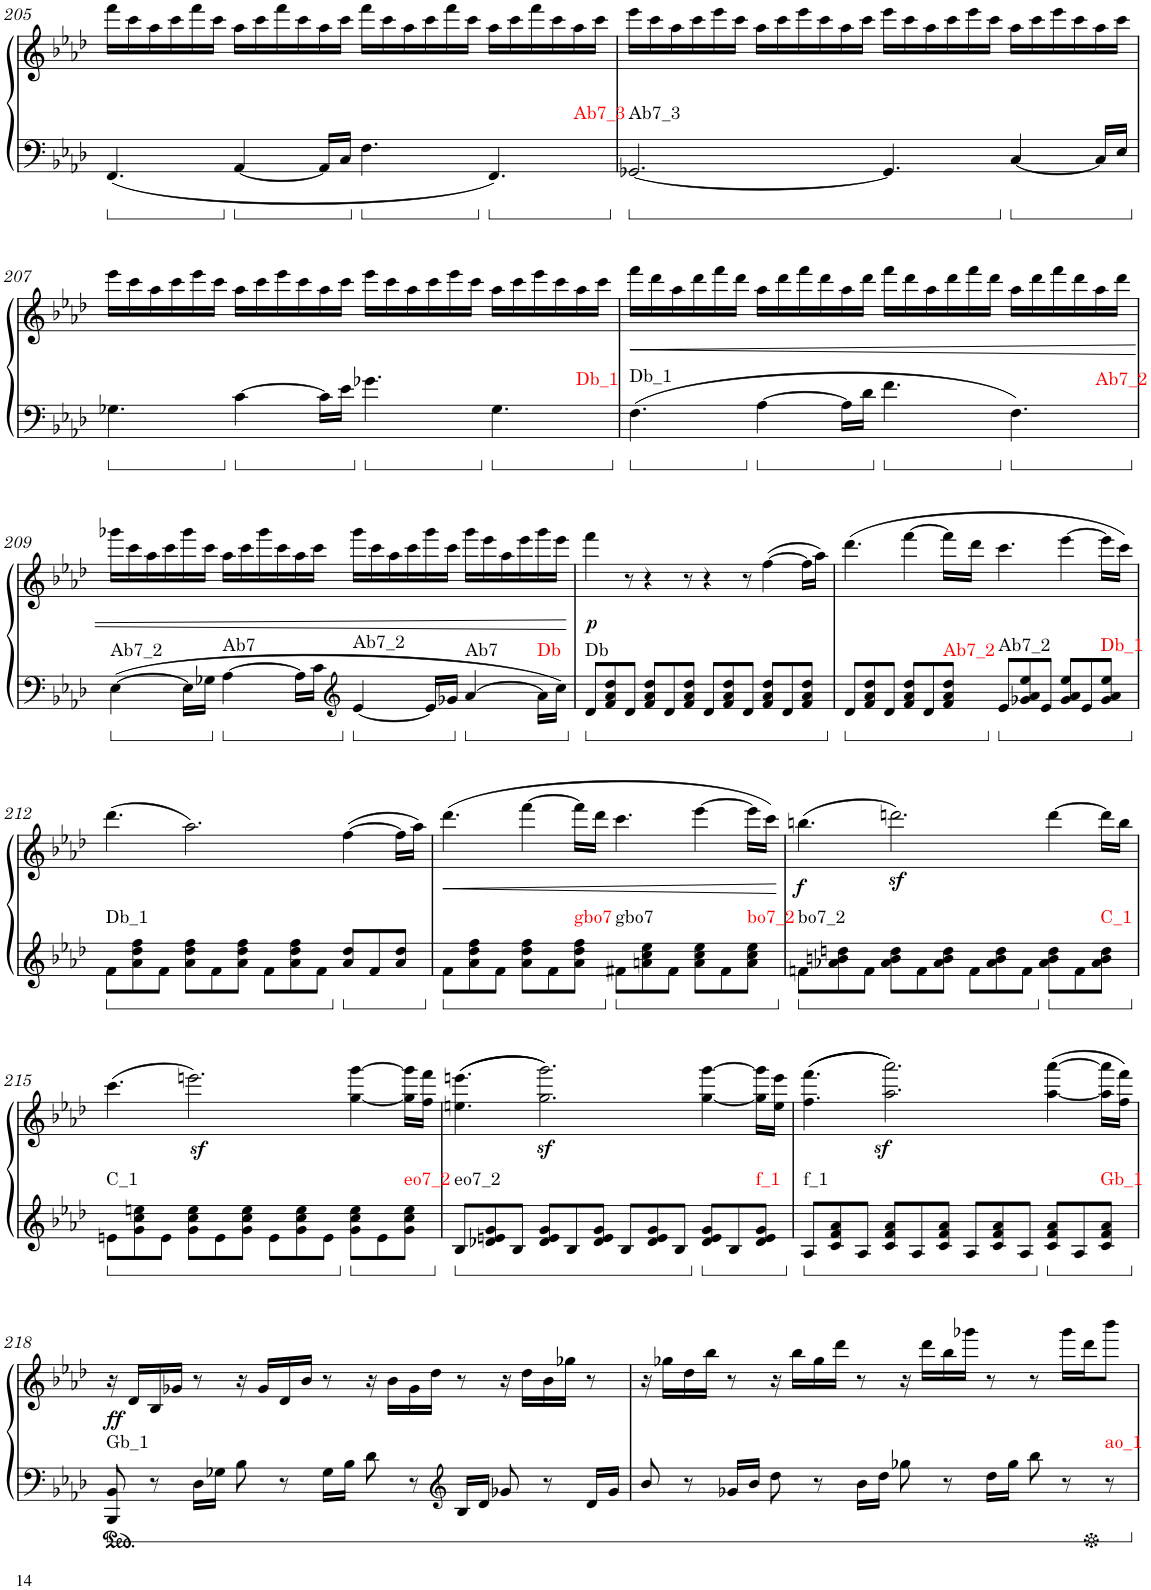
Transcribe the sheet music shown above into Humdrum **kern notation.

**kern	**kern	**dynam	**harte
*part1	*part1	*part1	*part1
*staff2	*staff1	*staff1/2	*
*I"Piano	*	*	*
*I'Pno.	*	*	*
!!LO:PB:g=z
*clefF4	*clefG2	*	*
*k[b-e-a-d-]	*k[b-e-a-d-]	*	*
*M12/8	*M12/8	*	*
=205	=205	=205	=205
4.FF/	16fff\LL	.	.
.	16ccc\	.	.
.	16aa-\	.	.
.	16ccc\	.	.
.	16fff\	.	.
.	16ccc\JJ	.	.
[4AA-/	16aa-\LL	.	.
.	16ccc\	.	.
.	16fff\	.	.
.	16ccc\	.	.
16AA-/LL]	16aa-\	.	.
16C/JJ	16ccc\JJ	.	.
4.F\	16fff\LL	.	.
.	16ccc\	.	.
.	16aa-\	.	.
.	16ccc\	.	.
.	16fff\	.	.
.	16ccc\JJ	.	.
!	!	!	!LO:H:kt=Ab7_3
4.FF/	16aa-\LL	.	N
.	16ccc\	.	.
.	16fff\	.	.
.	16ccc\	.	.
.	16aa-\	.	.
.	16ccc\JJ	.	.
=206	=206	=206	=206
!	!	!	!LO:H:kt=Ab7_3
[2.GG-X/	16eee-\LL	.	N
.	16ccc\	.	.
.	16aa-\	.	.
.	16ccc\	.	.
.	16eee-\	.	.
.	16ccc\JJ	.	.
.	16aa-\LL	.	.
.	16ccc\	.	.
.	16eee-\	.	.
.	16ccc\	.	.
.	16aa-\	.	.
.	16ccc\JJ	.	.
4.GG-/]	16eee-\LL	.	.
.	16ccc\	.	.
.	16aa-\	.	.
.	16ccc\	.	.
.	16eee-\	.	.
.	16ccc\JJ	.	.
[4C/	16aa-\LL	.	.
.	16ccc\	.	.
.	16eee-\	.	.
.	16ccc\	.	.
16C/LL]	16aa-\	.	.
16E-/JJ	16ccc\JJ	.	.
!!LO:LB:g=z
=207	=207	=207	=207
4.G-X\	16eee-\LL	.	.
.	16ccc\	.	.
.	16aa-\	.	.
.	16ccc\	.	.
.	16eee-\	.	.
.	16ccc\JJ	.	.
[4c\	16aa-\LL	.	.
.	16ccc\	.	.
.	16eee-\	.	.
.	16ccc\	.	.
16c\LL]	16aa-\	.	.
16e-\JJ	16ccc\JJ	.	.
4.g-X\	16eee-\LL	.	.
.	16ccc\	.	.
.	16aa-\	.	.
.	16ccc\	.	.
.	16eee-\	.	.
.	16ccc\JJ	.	.
!	!	!	!LO:H:kt=Db_1
4.G-\	16aa-\LL	.	N
.	16ccc\	.	.
.	16eee-\	.	.
.	16ccc\	.	.
.	16aa-\	.	.
.	16ccc\JJ	.	.
=208	=208	=208	=208
!	!	!LO:HP:b	!LO:H:kt=Db_1
4.F\	16fff\LL	<	N
.	16ddd-\	.	.
.	16aa-\	.	.
.	16ddd-\	.	.
.	16fff\	.	.
.	16ddd-\JJ	.	.
[4A-\	16aa-\LL	.	.
.	16ddd-\	.	.
.	16fff\	.	.
.	16ddd-\	.	.
16A-\LL]	16aa-\	.	.
16d-\JJ	16ddd-\JJ	.	.
4.f\	16fff\LL	.	.
.	16ddd-\	.	.
.	16aa-\	.	.
.	16ddd-\	.	.
.	16fff\	.	.
.	16ddd-\JJ	.	.
!	!	!	!LO:H:kt=Ab7_2
4.F\	16aa-\LL	.	N
.	16ddd-\	.	.
.	16fff\	.	.
.	16ddd-\	.	.
.	16aa-\	.	.
.	16ddd-\JJ	.	.
!!LO:LB:g=z
=209	=209	=209	=209
!	!	!	!LO:H:kt=Ab7_2
[4E-\	16ggg-X\LL	.	N
.	16ccc\	.	.
.	16aa-\	.	.
.	16ccc\	.	.
16E-\LL]	16ggg-\	.	.
16G-X\JJ	16ccc\JJ	.	.
!	!	!	!LO:H:kt=Ab7
[4A-\	16aa-\LL	.	N
.	16ccc\	.	.
.	16ggg-\	.	.
.	16ccc\	.	.
16A-\LL]	16aa-\	.	.
16c\JJ	16ccc\JJ	.	.
*clefG2	*	*	*
!	!	!	!LO:H:kt=Ab7_2
[4e-/	16ggg-\LL	.	N
.	16ccc\	.	.
.	16aa-\	.	.
.	16ccc\	.	.
16e-/LL]	16ggg-\	.	.
16g-X/JJ	16ccc\JJ	.	.
!	!	!	!LO:H:kt=Ab7
[4a-/	16ggg-\LL	.	N
.	16eee-\	.	.
.	16aa-\	.	.
.	16eee-\	.	.
!	!	!	!LO:H:kt=Db
16a-\LL]	16ggg-\	.	N
16cc\JJ	16eee-\JJ	.	.
.	.	[	.
=210	=210	=210	=210
!	!	!LO:DY:b	!LO:H:kt=Db
8d-/L	4fff\	p	N
8f/ 8a-/ 8dd-/	.	.	.
8d-/J	8r	.	.
8f/ 8a-/ 8dd-/L	4r	.	.
8d-/	.	.	.
8f/ 8a-/ 8dd-/J	8r	.	.
8d-/L	4r	.	.
8f/ 8a-/ 8dd-/	.	.	.
8d-/J	8r	.	.
8f/ 8a-/ 8dd-/L	([4ff\	.	.
8d-/	.	.	.
8f/ 8a-/ 8dd-/J	16ff\LL]	.	.
.	16aa-\JJ)	.	.
=211	=211	=211	=211
8d-/L	(4.ddd-\	.	.
8f/ 8a-/ 8dd-/	.	.	.
8d-/J	.	.	.
8f/ 8a-/ 8dd-/L	[4fff\	.	.
8d-/	.	.	.
!	!	!	!LO:H:kt=Ab7_2
8f/ 8a-/ 8dd-/J	16fff\LL]	.	N
.	16ddd-\JJ	.	.
!	!	!	!LO:H:kt=Ab7_2
8e-/L	4.ccc\	.	N
8g-X/ 8a-/ 8ee-/	.	.	.
8e-/J	.	.	.
8g-/ 8a-/ 8ee-/L	[4eee-\	.	.
8e-/	.	.	.
!	!	!	!LO:H:kt=Db_1
8g-/ 8a-/ 8ee-/J	16eee-\LL]	.	N
.	16ccc\JJ)	.	.
!!LO:LB:g=z
=212	=212	=212	=212
!	!	!	!LO:H:kt=Db_1
8f\L	(4.ddd-\	.	N
8a-\ 8dd-\ 8ff\	.	.	.
8f\J	.	.	.
8a-\ 8dd-\ 8ff\L	2.aa-\)	.	.
8f\	.	.	.
8a-\ 8dd-\ 8ff\J	.	.	.
8f\L	.	.	.
8a-\ 8dd-\ 8ff\	.	.	.
8f\J	.	.	.
8a-/ 8dd-/L	([4ff\	.	.
8f/	.	.	.
8a-/ 8dd-/J	16ff\LL]	.	.
.	16aa-\JJ)	.	.
=213	=213	=213	=213
!	!	!LO:HP:b	!
8f\L	(4.ddd-\	<	.
8a-\ 8dd-\ 8ff\	.	.	.
8f\J	.	.	.
8a-\ 8dd-\ 8ff\L	[4fff\	.	.
8f\	.	.	.
!	!	!	!LO:H:kt=gbo7
8a-\ 8dd-\ 8ff\J	16fff\LL]	.	N
.	16ddd-\JJ	.	.
!	!	!	!LO:H:kt=gbo7
8f#X\L	4.ccc\	.	N
8an\ 8cc\ 8ee-\	.	.	.
8f#\J	.	.	.
8a\ 8cc\ 8ee-\L	[4eee-\	.	.
8f#\	.	.	.
!	!	!	!LO:H:kt=bo7_2
8a\ 8cc\ 8ee-\J	16eee-\LL]	.	N
.	16ccc\JJ)	.	.
.	.	[	.
=214	=214	=214	=214
!	!	!LO:DY:b	!LO:H:kt=bo7_2
8fn\L	(4.bbn\	f	N
8a-X\ 8bn\ 8ddn\	.	.	.
8f\J	.	.	.
8a-\ 8b\ 8dd\L	2.dddnz<\)	.	.
8f\	.	.	.
8a-\ 8b\ 8dd\J	.	.	.
8f\L	.	.	.
8a-\ 8b\ 8dd\	.	.	.
8f\J	.	.	.
8a-\ 8b\ 8dd\L	[4ddd\	.	.
8f\	.	.	.
!	!	!	!LO:H:kt=C_1
8a-\ 8b\ 8dd\J	16ddd\LL]	.	N
.	16bb\JJ	.	.
!!LO:LB:g=z
=215	=215	=215	=215
*	*^	*	*
!	!	!	!	!LO:H:kt=C_1
8en\L	(4.ccc\	2ryy	.	N
8g\ 8cc\ 8een\	.	.	.	.
8e\J	.	.	.	.
8g\ 8cc\ 8ee\L	2.eeen\)	.	.	.
!	!	!	!LO:DY:b	!
8e\	.	1ryy	sf	.
8g\ 8cc\ 8ee\J	.	.	.	.
8e\L	.	.	.	.
8g\ 8cc\ 8ee\	.	.	.	.
8e\J	.	.	.	.
8g\ 8cc\ 8ee\L	[4gg\ [4ggg\	.	.	.
8e\	.	.	.	.
!	!	!	!	!LO:H:kt=eo7_2
8g\ 8cc\ 8ee\J	16gg\] 16ggg\]LL	.	.	N
.	16ff\ 16fff\JJ	.	.	.
=216	=216	=216	=216	=216
!	!	!	!	!LO:H:kt=eo7_2
8B-/L	((4.een\ 4.eeen\	2ryy	.	N
8d-X/ 8en/ 8g/	.	.	.	.
8B-/J	.	.	.	.
8d-/ 8e/ 8g/L	2.gg\ 2.ggg\))	.	.	.
!	!	!	!LO:DY:b	!
8B-/	.	1ryy	sf	.
8d-/ 8e/ 8g/J	.	.	.	.
8B-/L	.	.	.	.
8d-/ 8e/ 8g/	.	.	.	.
8B-/J	.	.	.	.
8d-/ 8e/ 8g/L	[4gg\ [4ggg\	.	.	.
8B-/	.	.	.	.
!	!	!	!	!LO:H:kt=f_1
8d-/ 8e/ 8g/J	16gg\] 16ggg\]LL	.	.	N
.	16ee\ 16eee\JJ	.	.	.
=217	=217	=217	=217	=217
!	!	!	!	!LO:H:kt=f_1
8A-/L	((4.ff\ 4.fff\	2ryy	.	N
8c/ 8f/ 8a-/	.	.	.	.
8A-/J	.	.	.	.
8c/ 8f/ 8a-/L	2.aa-\ 2.aaa-\))	.	.	.
!	!	!	!LO:DY:b	!
8A-/	.	1ryy	sf	.
8c/ 8f/ 8a-/J	.	.	.	.
8A-/L	.	.	.	.
8c/ 8f/ 8a-/	.	.	.	.
8A-/J	.	.	.	.
8c/ 8f/ 8a-/L	([4aa-\ [4aaa-\	.	.	.
8A-/	.	.	.	.
!	!	!	!	!LO:H:kt=Gb_1
8c/ 8f/ 8a-/J	16aa-\] 16aaa-\]LL	.	.	N
.	16ff\ 16fff\JJ)	.	.	.
!!LO:LB:g=z
=218	=218	=218	=218	=218
!	!	!	!LO:DY:b	!LO:H:kt=Gb_1
*	*v	*v	*	*
8BBB-/ 8BB-/	16r	ff	N
.	16d-/LL	.	.
8r	16B-/	.	.
.	16g-X/JJ	.	.
16D-\LL	8r	.	.
16G-X\JJ	.	.	.
8B-\	16r	.	.
.	16g-/LL	.	.
8r	16d-/	.	.
.	16b-/JJ	.	.
16G-\LL	8r	.	.
16B-\JJ	.	.	.
8d-\	16r	.	.
.	16b-\LL	.	.
8r	16g-\	.	.
.	16dd-\JJ	.	.
*clefG2	*	*	*
16B-/LL	8r	.	.
16d-/JJ	.	.	.
8g-X/	16r	.	.
.	16dd-\LL	.	.
8r	16b-\	.	.
.	16gg-X\JJ	.	.
16d-/LL	8r	.	.
16g-/JJ	.	.	.
=219	=219	=219	=219
8b-/	16r	.	.
.	16gg-X\LL	.	.
8r	16dd-\	.	.
.	16bb-\JJ	.	.
16g-X/LL	8r	.	.
16b-/JJ	.	.	.
8dd-\	16r	.	.
.	16bb-\LL	.	.
8r	16gg-\	.	.
.	16ddd-\JJ	.	.
16b-\LL	8r	.	.
16dd-\JJ	.	.	.
8gg-X\	16r	.	.
.	16ddd-\LL	.	.
8r	16bb-\	.	.
.	16ggg-X\JJ	.	.
16dd-\LL	8r	.	.
16gg-\JJ	.	.	.
8bb-\	8r	.	.
8r	16ggg-\LL	.	.
.	16ddd-\J	.	.
!	!	!	!LO:H:kt=ao_1
8r	8bbb-\J	.	N
=	=	=	=
*-	*-	*-	*-
